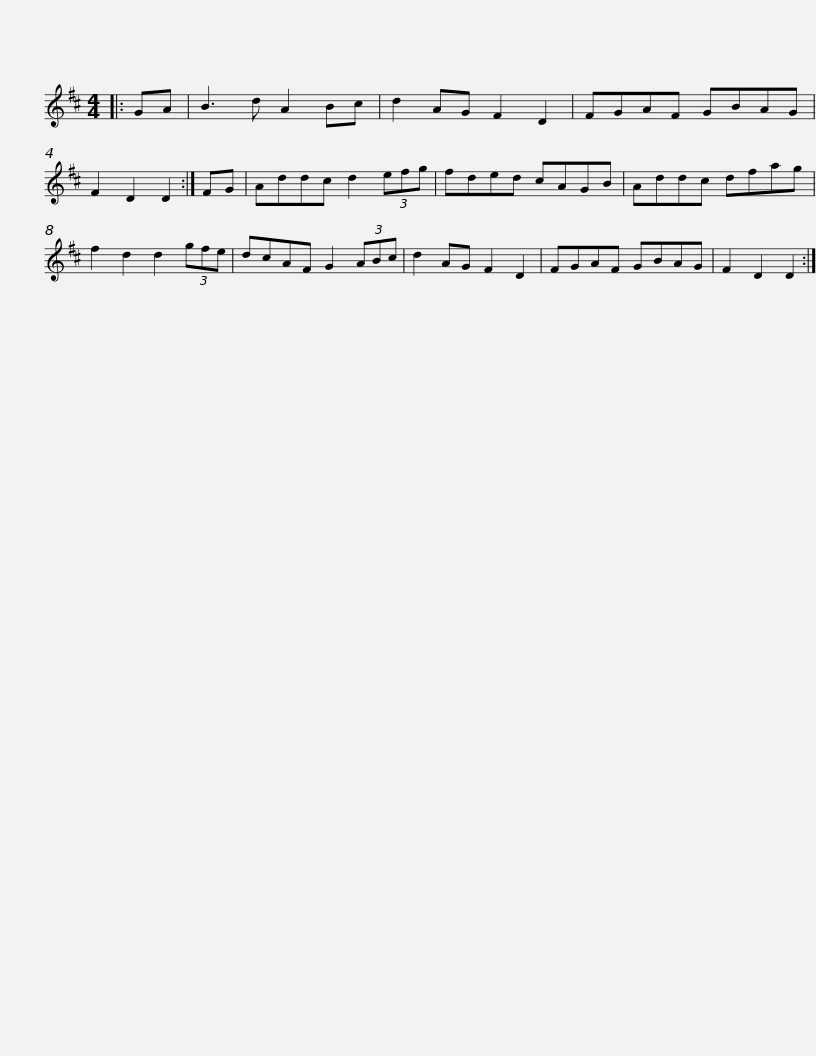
X:1
L:1/8
M:4/4
I:linebreak $
K:D
V:1 treble
V:1
|: GA | B3 d A2 Bc | d2 AG F2 D2 | FGAF GBAG | F2 D2 D2 :| %5
 FG | Addc d2 (3efg | fded cAGB |$ Addc dfag | f2 d2 d2 (3gfe | %10
 dcAF G2 (3ABc | d2 AG F2 D2 | FGAF GBAG | F2 D2 D2 :| %14
